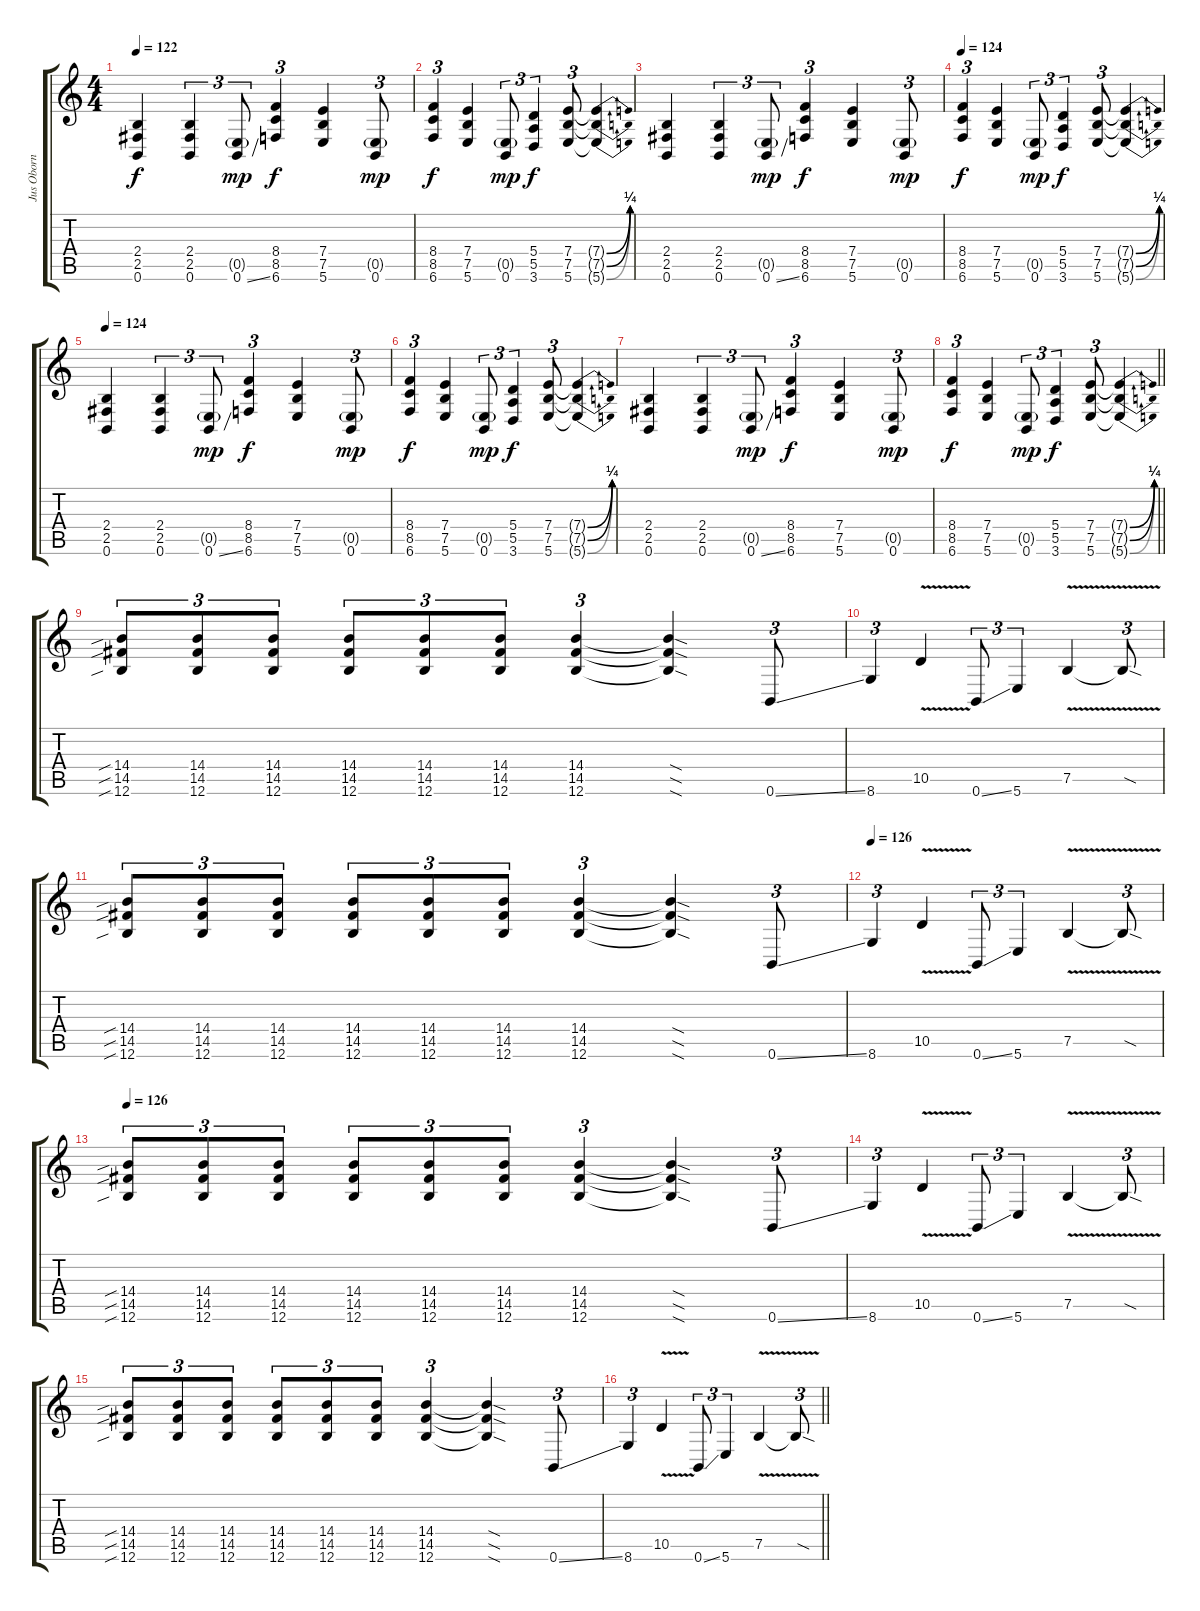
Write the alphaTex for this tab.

\track ("Jus Oborn" "Jus Oborn") {instrument distortionguitar}
\staff {score tabs}
\tuning (B3 Gb3 D3 A2 E2 B1) {hide}
\ts (4 4)
\section ("" "")
\tempo 122
\clef g2
\ks c
(2.4 2.5 0.6).4{dy f} (2.4 2.5 0.6).4{tu (3 2)} (0.5{g} 0.6{ss}).8{tu (3 2) dy mp} (8.4 8.5 6.6).4{tu (3 2) dy f} (7.4 7.5 5.6).4 (0.5{g} 0.6).8{tu (3 2) dy mp} |
(8.4 8.5 6.6).4{tu (3 2) dy f} (7.4 7.5 5.6).4 (0.5{g} 0.6).8{tu (3 2) dy mp} (5.4 5.5 3.6).4{tu (3 2) dy f} (7.4 7.5 5.6).8{tu (3 2)} (7.4{be (bend 0 0 60 1) t} 7.5{be (bend 0 0 60 1) t} 5.6{be (bend 0 0 60 1) t}).4 |
(2.4 2.5 0.6).4 (2.4 2.5 0.6).4{tu (3 2)} (0.5{g} 0.6{ss}).8{tu (3 2) dy mp} (8.4 8.5 6.6).4{tu (3 2) dy f} (7.4 7.5 5.6).4 (0.5{g} 0.6).8{tu (3 2) dy mp} |
\tempo 124
(8.4 8.5 6.6).4{tu (3 2) dy f} (7.4 7.5 5.6).4 (0.5{g} 0.6).8{tu (3 2) dy mp} (5.4 5.5 3.6).4{tu (3 2) dy f} (7.4 7.5 5.6).8{tu (3 2)} (7.4{be (bend 0 0 60 1) t} 7.5{be (bend 0 0 60 1) t} 5.6{be (bend 0 0 60 1) t}).4 |
\tempo 124
(2.4 2.5 0.6).4 (2.4 2.5 0.6).4{tu (3 2)} (0.5{g} 0.6{ss}).8{tu (3 2) dy mp} (8.4 8.5 6.6).4{tu (3 2) dy f} (7.4 7.5 5.6).4 (0.5{g} 0.6).8{tu (3 2) dy mp} |
(8.4 8.5 6.6).4{tu (3 2) dy f} (7.4 7.5 5.6).4 (0.5{g} 0.6).8{tu (3 2) dy mp} (5.4 5.5 3.6).4{tu (3 2) dy f} (7.4 7.5 5.6).8{tu (3 2)} (7.4{be (bend 0 0 60 1) t} 7.5{be (bend 0 0 60 1) t} 5.6{be (bend 0 0 60 1) t}).4 |
(2.4 2.5 0.6).4 (2.4 2.5 0.6).4{tu (3 2)} (0.5{g} 0.6{ss}).8{tu (3 2) dy mp} (8.4 8.5 6.6).4{tu (3 2) dy f} (7.4 7.5 5.6).4 (0.5{g} 0.6).8{tu (3 2) dy mp} |
\barLineRight lightlight
(8.4 8.5 6.6).4{tu (3 2) dy f} (7.4 7.5 5.6).4 (0.5{g} 0.6).8{tu (3 2) dy mp} (5.4 5.5 3.6).4{tu (3 2) dy f} (7.4 7.5 5.6).8{tu (3 2)} (7.4{be (bend 0 0 60 1) t} 7.5{be (bend 0 0 60 1) t} 5.6{be (bend 0 0 60 1) t}).4 |
\section ("" "")
(14.4{sib} 14.5{sib} 12.6{sib}).8{tu (3 2)} (14.4 14.5 12.6).8{tu (3 2)} (14.4 14.5 12.6).8{tu (3 2)} (14.4 14.5 12.6).8{tu (3 2)} (14.4 14.5 12.6).8{tu (3 2)} (14.4 14.5 12.6).8{tu (3 2)} (14.4 14.5 12.6).4{tu (3 2)} (14.4{sod t} 14.5{sod t} 12.6{sod t}).4 0.6{ss}.8{tu (3 2)} |
8.6.4{tu (3 2)} 10.5{v}.4 0.6{ss}.8{tu (3 2)} 5.6.4{tu (3 2)} 7.5{v}.4 7.5{sod t}.8{tu (3 2)} |
(14.4{sib} 14.5{sib} 12.6{sib}).8{tu (3 2)} (14.4 14.5 12.6).8{tu (3 2)} (14.4 14.5 12.6).8{tu (3 2)} (14.4 14.5 12.6).8{tu (3 2)} (14.4 14.5 12.6).8{tu (3 2)} (14.4 14.5 12.6).8{tu (3 2)} (14.4 14.5 12.6).4{tu (3 2)} (14.4{sod t} 14.5{sod t} 12.6{sod t}).4 0.6{ss}.8{tu (3 2)} |
\tempo 126
8.6.4{tu (3 2)} 10.5{v}.4 0.6{ss}.8{tu (3 2)} 5.6.4{tu (3 2)} 7.5{v}.4 7.5{sod t}.8{tu (3 2)} |
\tempo 126
(14.4{sib} 14.5{sib} 12.6{sib}).8{tu (3 2)} (14.4 14.5 12.6).8{tu (3 2)} (14.4 14.5 12.6).8{tu (3 2)} (14.4 14.5 12.6).8{tu (3 2)} (14.4 14.5 12.6).8{tu (3 2)} (14.4 14.5 12.6).8{tu (3 2)} (14.4 14.5 12.6).4{tu (3 2)} (14.4{sod t} 14.5{sod t} 12.6{sod t}).4 0.6{ss}.8{tu (3 2)} |
8.6.4{tu (3 2)} 10.5{v}.4 0.6{ss}.8{tu (3 2)} 5.6.4{tu (3 2)} 7.5{v}.4 7.5{sod t}.8{tu (3 2)} |
(14.4{sib} 14.5{sib} 12.6{sib}).8{tu (3 2)} (14.4 14.5 12.6).8{tu (3 2)} (14.4 14.5 12.6).8{tu (3 2)} (14.4 14.5 12.6).8{tu (3 2)} (14.4 14.5 12.6).8{tu (3 2)} (14.4 14.5 12.6).8{tu (3 2)} (14.4 14.5 12.6).4{tu (3 2)} (14.4{sod t} 14.5{sod t} 12.6{sod t}).4 0.6{ss}.8{tu (3 2)} |
\barLineRight lightlight
8.6.4{tu (3 2)} 10.5{v}.4 0.6{ss}.8{tu (3 2)} 5.6.4{tu (3 2)} 7.5{v}.4 7.5{sod t}.8{tu (3 2)}
